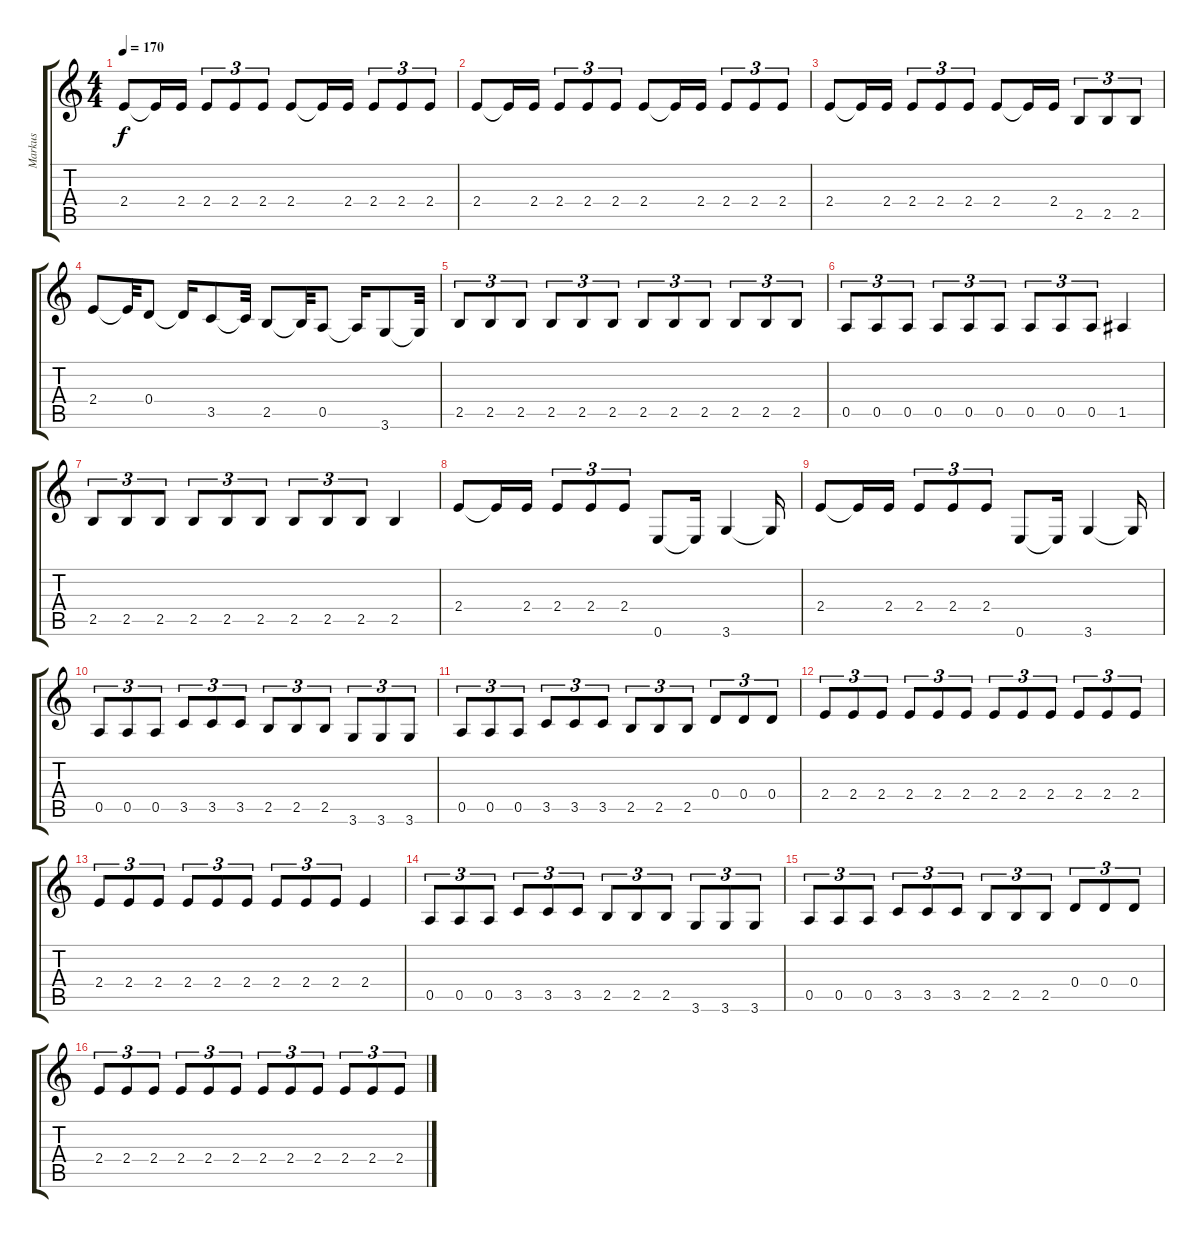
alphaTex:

\track ("Markus" "Markus") {instrument electricbasspick}
\staff {score tabs}
\tuning (E4 B3 G3 D3 A2 E2) {hide}
\ts (4 4)
\tempo 170
\clef g2
\ks c
2.4.8{dy f} 2.4{t}.16 2.4.16 2.4.8{tu (3 2)} 2.4.8{tu (3 2)} 2.4.8{tu (3 2)} 2.4.8 2.4{t}.16 2.4.16 2.4.8{tu (3 2)} 2.4.8{tu (3 2)} 2.4.8{tu (3 2)} |
2.4.8 2.4{t}.16 2.4.16 2.4.8{tu (3 2)} 2.4.8{tu (3 2)} 2.4.8{tu (3 2)} 2.4.8 2.4{t}.16 2.4.16 2.4.8{tu (3 2)} 2.4.8{tu (3 2)} 2.4.8{tu (3 2)} |
2.4.8 2.4{t}.16 2.4.16 2.4.8{tu (3 2)} 2.4.8{tu (3 2)} 2.4.8{tu (3 2)} 2.4.8 2.4{t}.16 2.4.16 2.5.8{tu (3 2)} 2.5.8{tu (3 2)} 2.5.8{tu (3 2)} |
2.4.8 2.4{t}.32 0.4.8 0.4{t}.16 3.5.8 3.5{t}.32 2.5.8 2.5{t}.32 0.5.8 0.5{t}.16 3.6.8 3.6{t}.32 |
2.5.8{tu (3 2)} 2.5.8{tu (3 2)} 2.5.8{tu (3 2)} 2.5.8{tu (3 2)} 2.5.8{tu (3 2)} 2.5.8{tu (3 2)} 2.5.8{tu (3 2)} 2.5.8{tu (3 2)} 2.5.8{tu (3 2)} 2.5.8{tu (3 2)} 2.5.8{tu (3 2)} 2.5.8{tu (3 2)} |
0.5.8{tu (3 2)} 0.5.8{tu (3 2)} 0.5.8{tu (3 2)} 0.5.8{tu (3 2)} 0.5.8{tu (3 2)} 0.5.8{tu (3 2)} 0.5.8{tu (3 2)} 0.5.8{tu (3 2)} 0.5.8{tu (3 2)} 1.5.4 |
2.5.8{tu (3 2)} 2.5.8{tu (3 2)} 2.5.8{tu (3 2)} 2.5.8{tu (3 2)} 2.5.8{tu (3 2)} 2.5.8{tu (3 2)} 2.5.8{tu (3 2)} 2.5.8{tu (3 2)} 2.5.8{tu (3 2)} 2.5.4 |
2.4.8 2.4{t}.16 2.4.16 2.4.8{tu (3 2)} 2.4.8{tu (3 2)} 2.4.8{tu (3 2)} 0.6.8 0.6{t}.16 3.6.4 3.6{t}.16 |
2.4.8 2.4{t}.16 2.4.16 2.4.8{tu (3 2)} 2.4.8{tu (3 2)} 2.4.8{tu (3 2)} 0.6.8 0.6{t}.16 3.6.4 3.6{t}.16 |
0.5.8{tu (3 2)} 0.5.8{tu (3 2)} 0.5.8{tu (3 2)} 3.5.8{tu (3 2)} 3.5.8{tu (3 2)} 3.5.8{tu (3 2)} 2.5.8{tu (3 2)} 2.5.8{tu (3 2)} 2.5.8{tu (3 2)} 3.6.8{tu (3 2)} 3.6.8{tu (3 2)} 3.6.8{tu (3 2)} |
0.5.8{tu (3 2)} 0.5.8{tu (3 2)} 0.5.8{tu (3 2)} 3.5.8{tu (3 2)} 3.5.8{tu (3 2)} 3.5.8{tu (3 2)} 2.5.8{tu (3 2)} 2.5.8{tu (3 2)} 2.5.8{tu (3 2)} 0.4.8{tu (3 2)} 0.4.8{tu (3 2)} 0.4.8{tu (3 2)} |
2.4.8{tu (3 2)} 2.4.8{tu (3 2)} 2.4.8{tu (3 2)} 2.4.8{tu (3 2)} 2.4.8{tu (3 2)} 2.4.8{tu (3 2)} 2.4.8{tu (3 2)} 2.4.8{tu (3 2)} 2.4.8{tu (3 2)} 2.4.8{tu (3 2)} 2.4.8{tu (3 2)} 2.4.8{tu (3 2)} |
2.4.8{tu (3 2)} 2.4.8{tu (3 2)} 2.4.8{tu (3 2)} 2.4.8{tu (3 2)} 2.4.8{tu (3 2)} 2.4.8{tu (3 2)} 2.4.8{tu (3 2)} 2.4.8{tu (3 2)} 2.4.8{tu (3 2)} 2.4.4 |
0.5.8{tu (3 2)} 0.5.8{tu (3 2)} 0.5.8{tu (3 2)} 3.5.8{tu (3 2)} 3.5.8{tu (3 2)} 3.5.8{tu (3 2)} 2.5.8{tu (3 2)} 2.5.8{tu (3 2)} 2.5.8{tu (3 2)} 3.6.8{tu (3 2)} 3.6.8{tu (3 2)} 3.6.8{tu (3 2)} |
0.5.8{tu (3 2)} 0.5.8{tu (3 2)} 0.5.8{tu (3 2)} 3.5.8{tu (3 2)} 3.5.8{tu (3 2)} 3.5.8{tu (3 2)} 2.5.8{tu (3 2)} 2.5.8{tu (3 2)} 2.5.8{tu (3 2)} 0.4.8{tu (3 2)} 0.4.8{tu (3 2)} 0.4.8{tu (3 2)} |
2.4.8{tu (3 2)} 2.4.8{tu (3 2)} 2.4.8{tu (3 2)} 2.4.8{tu (3 2)} 2.4.8{tu (3 2)} 2.4.8{tu (3 2)} 2.4.8{tu (3 2)} 2.4.8{tu (3 2)} 2.4.8{tu (3 2)} 2.4.8{tu (3 2)} 2.4.8{tu (3 2)} 2.4.8{tu (3 2)}
